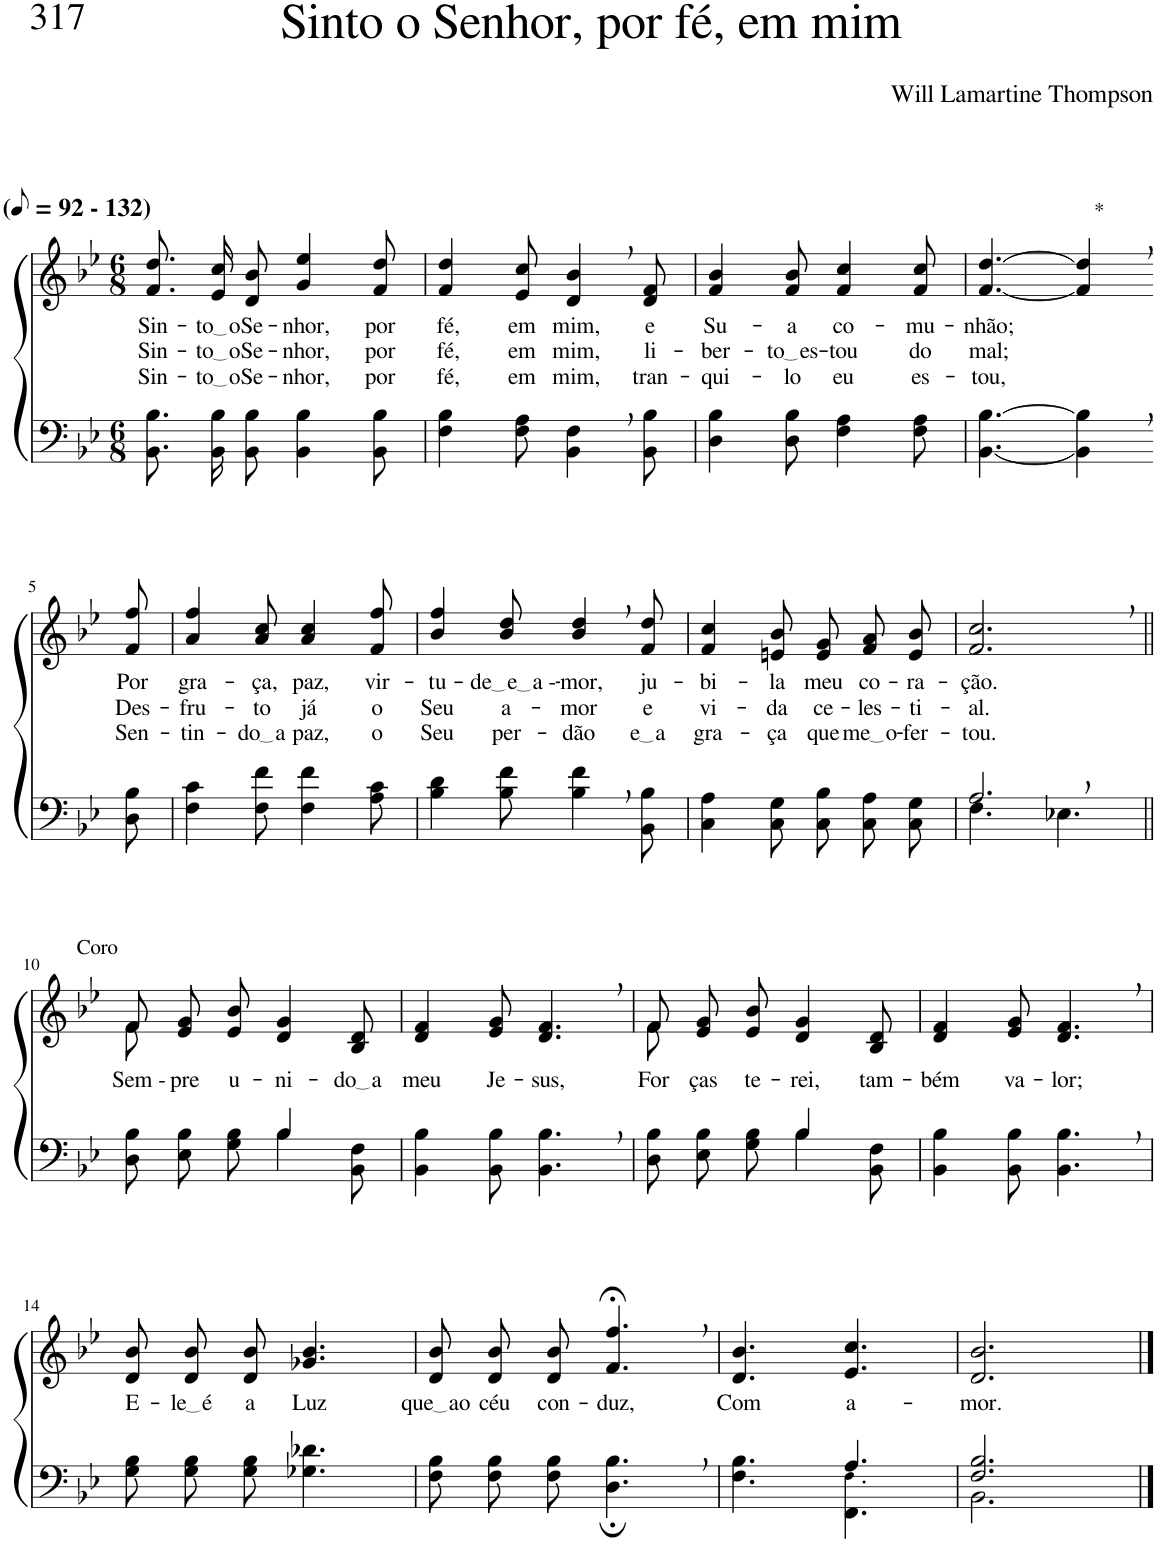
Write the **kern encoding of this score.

**kern	**kern	**text	**text	**text
*part2	*part1	*part1	*part1	*part1
*staff2	*staff1	*staff1	*staff1	*staff1
*I"Parte III e IV	*I"Parte I e II	*	*	*
*clefF4	*clefG2	*	*	*
*Trd1c2	*Trd1c2	*	*	*
*k[b-e-]	*k[b-e-]	*	*	*
*M6/8	*M6/8	*	*	*
*MM46	*MM46	*	*	*
=1	=1	=1	=1	=1
!	!LO:TX:a:B:t=(	!	!	!
!	!LO:TX:a:B:t=- 132)	!	!	!
!	!	!LO:LY:b	!LO:LY:b	!LO:LY:b
8.BB-\ 8.B-\L	8.f/ 8.dd/L	Sin-	Sin-	Sin-
!	!	!LO:LY:b	!LO:LY:b	!LO:LY:b
16BB-\ 16B-\K	16e-/ 16cc/K	to o	to o	to o
!	!	!LO:LY:b	!LO:LY:b	!LO:LY:b
8BB-\ 8B-\J	8d/ 8b-/J	Se-	Se-	Se-
!	!	!LO:LY:b	!LO:LY:b	!LO:LY:b
4BB-\ 4B-\	4g/ 4ee-/	-nhor,	-nhor,	-nhor,
!	!	!LO:LY:b	!LO:LY:b	!LO:LY:b
8BB-\ 8B-\	8f/ 8dd/	por	por	por
=2	=2	=2	=2	=2
!	!	!LO:LY:b	!LO:LY:b	!LO:LY:b
4F\ 4B-\	4f/ 4dd/	fé,	fé,	fé,
!	!	!LO:LY:b	!LO:LY:b	!LO:LY:b
8F\ 8A\	8e-/ 8cc/	em	em	em
!	!	!LO:LY:b	!LO:LY:b	!LO:LY:b
4BB-\, 4F\,	4d/, 4b-/,	mim,	mim,	mim,
!	!	!LO:LY:b	!LO:LY:b	!LO:LY:b
8BB-\ 8B-\	8d/ 8f/	e	li-	tran-
=3	=3	=3	=3	=3
!	!	!LO:LY:b	!LO:LY:b	!LO:LY:b
4D\ 4B-\	4f/ 4b-/	Su-	-ber-	-qui-
!	!	!LO:LY:b	!LO:LY:b	!LO:LY:b
8D\ 8B-\	8f/ 8b-/	-a	to es	-lo
!	!	!LO:LY:b	!LO:LY:b	!LO:LY:b
4F\ 4A\	4f/ 4cc/	co-	-tou	eu
!	!	!LO:LY:b	!LO:LY:b	!LO:LY:b
8F\ 8A\	8f/ 8cc/	-mu-	do	es-
=4	=4	=4	=4	=4
!	!	!LO:LY:b	!LO:LY:b	!LO:LY:b
[4.BB-\ [4.B-\	[4.f/ [4.dd/	-nhão;	mal;	-tou,
!	!LO:TX:a:t=*	!	!	!
4BB-\], 4B-\],	4f/], 4dd/],	.	.	.
!!LO:LB:g=z
=5-	=5-	=5-	=5-	=5-
!	!	!LO:LY:b	!LO:LY:b	!LO:LY:b
8D\ 8B-\	8f/ 8ff/	Por	Des-	Sen-
=6	=6	=6	=6	=6
!	!	!LO:LY:b	!LO:LY:b	!LO:LY:b
4F\ 4c\	4a/ 4ff/	gra-	-fru-	-tin-
!	!	!LO:LY:b	!LO:LY:b	!LO:LY:b
8F\ 8f\	8a/ 8cc/	-ça,	-to	do a
!	!	!LO:LY:b	!LO:LY:b	!LO:LY:b
4F\ 4f\	4a/ 4cc/	paz,	já	paz,
!	!	!LO:LY:b	!LO:LY:b	!LO:LY:b
8A\ 8c\	8f/ 8ff/	vir-	o	o
=7	=7	=7	=7	=7
!	!	!LO:LY:b	!LO:LY:b	!LO:LY:b
4B-\ 4d\	4b-/ 4ff/	-tu-	Seu	Seu
!	!	!LO:LY:b	!LO:LY:b	!LO:LY:b
8B-\ 8f\	8b-/ 8dd/	de e a -	a-	per-
!	!	!LO:LY:b	!LO:LY:b	!LO:LY:b
4B-\, 4f\,	4b-/, 4dd/,	-mor,	-mor	-dão
!	!	!LO:LY:b	!LO:LY:b	!LO:LY:b
8BB-\ 8B-\	8f/ 8dd/	ju-	e	e a
=8	=8	=8	=8	=8
!	!	!LO:LY:b	!LO:LY:b	!LO:LY:b
4C\ 4A\	4f/ 4cc/	-bi-	vi-	gra-
!	!	!LO:LY:b	!LO:LY:b	!LO:LY:b
8C\ 8G\	8en/ 8b-/	-la	-da	-ça
!	!	!LO:LY:b	!LO:LY:b	!LO:LY:b
8C\ 8B-\L	8e/ 8g/L	meu	ce-	que
!	!	!LO:LY:b	!LO:LY:b	!LO:LY:b
8C\ 8A\	8f/ 8a/	co-	-les-	me o
!	!	!LO:LY:b	!LO:LY:b	!LO:LY:b
8C\ 8G\J	8e/ 8b-/J	-ra-	-ti-	-fer-
=9	=9	=9	=9	=9
*^	*	*	*	*
!	!	!	!LO:LY:b	!LO:LY:b	!LO:LY:b
2.A,/	4.F\	2.f/, 2.cc/,	-ção.	-al.	-tou.
.	4.E-X\	.	.	.	.
!!LO:LB:g=z
=10||	=10||	=10||	=10||	=10||	=10||
!	!	!LO:TX:a:t=Coro	!	!	!
!	!	!	!LO:LY:b	!	!
*	*	*^	*	*	*
4.ryy	8D\ 8B-\L	8f\	8f/L	Sem --	.	.
!	!	!	!	!LO:LY:b	!	!
.	8E-\ 8B-\	2ryy	8e-/ 8g/	-pre	.	.
!	!	!	!	!LO:LY:b	!	!
.	8G\ 8B-\J	.	8e-/ 8b-/J	u-	.	.
!	!	!	!	!LO:LY:b	!	!
4B-/	4B-\	.	4d/ 4g/	-ni-	.	.
!	!	!	!	!LO:LY:b	!	!
8ryy	8BB-\ 8F\	8ryy	8B-/ 8d/	do a	.	.
=11	=11	=11	=11	=11	=11	=11
!	!	!	!	!LO:LY:b	!	!
*v	*v	*	*	*	*	*
*	*v	*v	*	*	*
4BB-\ 4B-\	4d/ 4f/	-meu	.	.
!	!	!LO:LY:b	!	!
8BB-\ 8B-\	8e-/ 8g/	Je-	.	.
!	!	!LO:LY:b	!	!
4.BB-\, 4.B-\,	4.d/, 4.f/,	-sus,	.	.
=12	=12	=12	=12	=12
*^	*	*	*	*
!	!	!	!LO:LY:b	!	!
*	*	*^	*	*	*
4.ryy	8D\ 8B-\L	8f\	8f/L	For-	.	.
!	!	!	!	!LO:LY:b	!	!
.	8E-\ 8B-\	2ryy	8e-/ 8g/	-ças	.	.
!	!	!	!	!LO:LY:b	!	!
.	8G\ 8B-\J	.	8e-/ 8b-/J	te-	.	.
!	!	!	!	!LO:LY:b	!	!
4B-/	4B-\	.	4d/ 4g/	-rei,	.	.
!	!	!	!	!LO:LY:b	!	!
8ryy	8BB-\ 8F\	8ryy	8B-/ 8d/	tam-	.	.
=13	=13	=13	=13	=13	=13	=13
!	!	!	!	!LO:LY:b	!	!
*v	*v	*	*	*	*	*
*	*v	*v	*	*	*
4BB-\ 4B-\	4d/ 4f/	-bém	.	.
!	!	!LO:LY:b	!	!
8BB-\ 8B-\	8e-/ 8g/	va-	.	.
!	!	!LO:LY:b	!	!
4.BB-\, 4.B-\,	4.d/, 4.f/,	-lor;	.	.
!!LO:LB:g=z
=14	=14	=14	=14	=14
!	!	!LO:LY:b	!	!
8G\ 8B-\L	8d/ 8b-/L	E-	.	.
!	!	!LO:LY:b	!	!
8G\ 8B-\	8d/ 8b-/	le é	.	.
!	!	!LO:LY:b	!	!
8G\ 8B-\J	8d/ 8b-/J	a	.	.
!	!	!LO:LY:b	!	!
4.G-X\ 4.d-X\	4.g-X/ 4.b-/	Luz	.	.
=15	=15	=15	=15	=15
!	!	!LO:LY:b	!	!
8F\ 8B-\L	8d/ 8b-/L	que ao	.	.
!	!	!LO:LY:b	!	!
8F\ 8B-\	8d/ 8b-/	céu	.	.
!	!	!LO:LY:b	!	!
8F\ 8B-\J	8d/ 8b-/J	con-	.	.
!	!	!LO:LY:b	!	!
4.D\;, 4.B-\;,	4.f/;<, 4.ff/;<,	-duz,	.	.
=16	=16	=16	=16	=16
*^	*	*	*	*
!	!	!	!LO:LY:b	!	!
4.ryy	4.F\ 4.B-\	4.d/ 4.b-/	Com	.	.
!	!	!	!LO:LY:b	!	!
4.A/	4.FF\ 4.F!\	4.e-/ 4.cc/	a-	.	.
=17	=17	=17	=17	=17	=17
!	!	!	!LO:LY:b	!	!
2.F/ 2.B-/	2.BB-\	2.d/ 2.b-/	-mor.	.	.
*v	*v	*	*	*	*
==	==	==	==	==
*-	*-	*-	*-	*-
